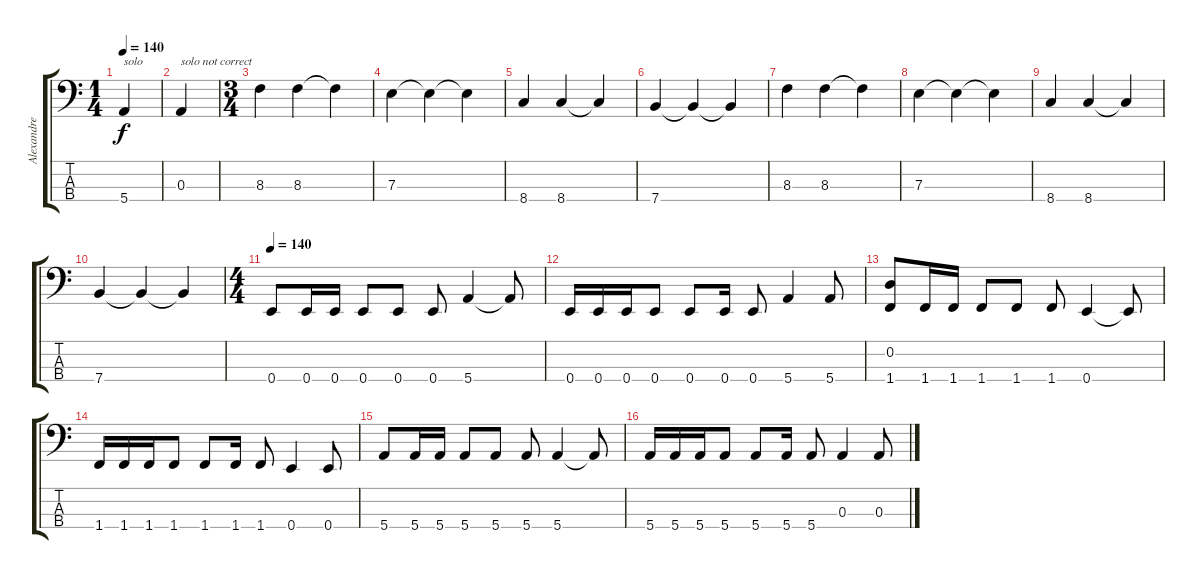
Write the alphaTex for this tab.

\track ("Alexandre " "Alexandre ") {instrument electricbassfinger}
\staff {score tabs}
\tuning (G2 D2 A1 E1) {hide}
\ts (1 4)
\tempo 140
\clef f4
\ks c
5.4{t}.4{txt "solo" dy f} |
0.3.4{txt "solo not correct"} |
\ts (3 4)
8.3.4 8.3.4 8.3{t}.4 |
7.3.4 7.3{t}.4 7.3{t}.4 |
8.4.4 8.4.4 8.4{t}.4 |
7.4.4 7.4{t}.4 7.4{t}.4 |
8.3.4 8.3.4 8.3{t}.4 |
7.3.4 7.3{t}.4 7.3{t}.4 |
8.4.4 8.4.4 8.4{t}.4 |
7.4.4 7.4{t}.4 7.4{t}.4 |
\ts (4 4)
\tempo 140
0.4.8 0.4.16 0.4.16 0.4.8 0.4.8 0.4.8 5.4.4 5.4{t}.8 |
0.4.16 0.4.16 0.4.16 0.4.8 0.4.8 0.4.16 0.4.8 5.4.4 5.4.8 |
(0.2 1.4).8 1.4.16 1.4.16 1.4.8 1.4.8 1.4.8 0.4.4 0.4{t}.8 |
1.4.16 1.4.16 1.4.16 1.4.8 1.4.8 1.4.16 1.4.8 0.4.4 0.4.8 |
5.4.8 5.4.16 5.4.16 5.4.8 5.4.8 5.4.8 5.4.4 5.4{t}.8 |
5.4.16 5.4.16 5.4.16 5.4.8 5.4.8 5.4.16 5.4.8 0.3.4 0.3.8
